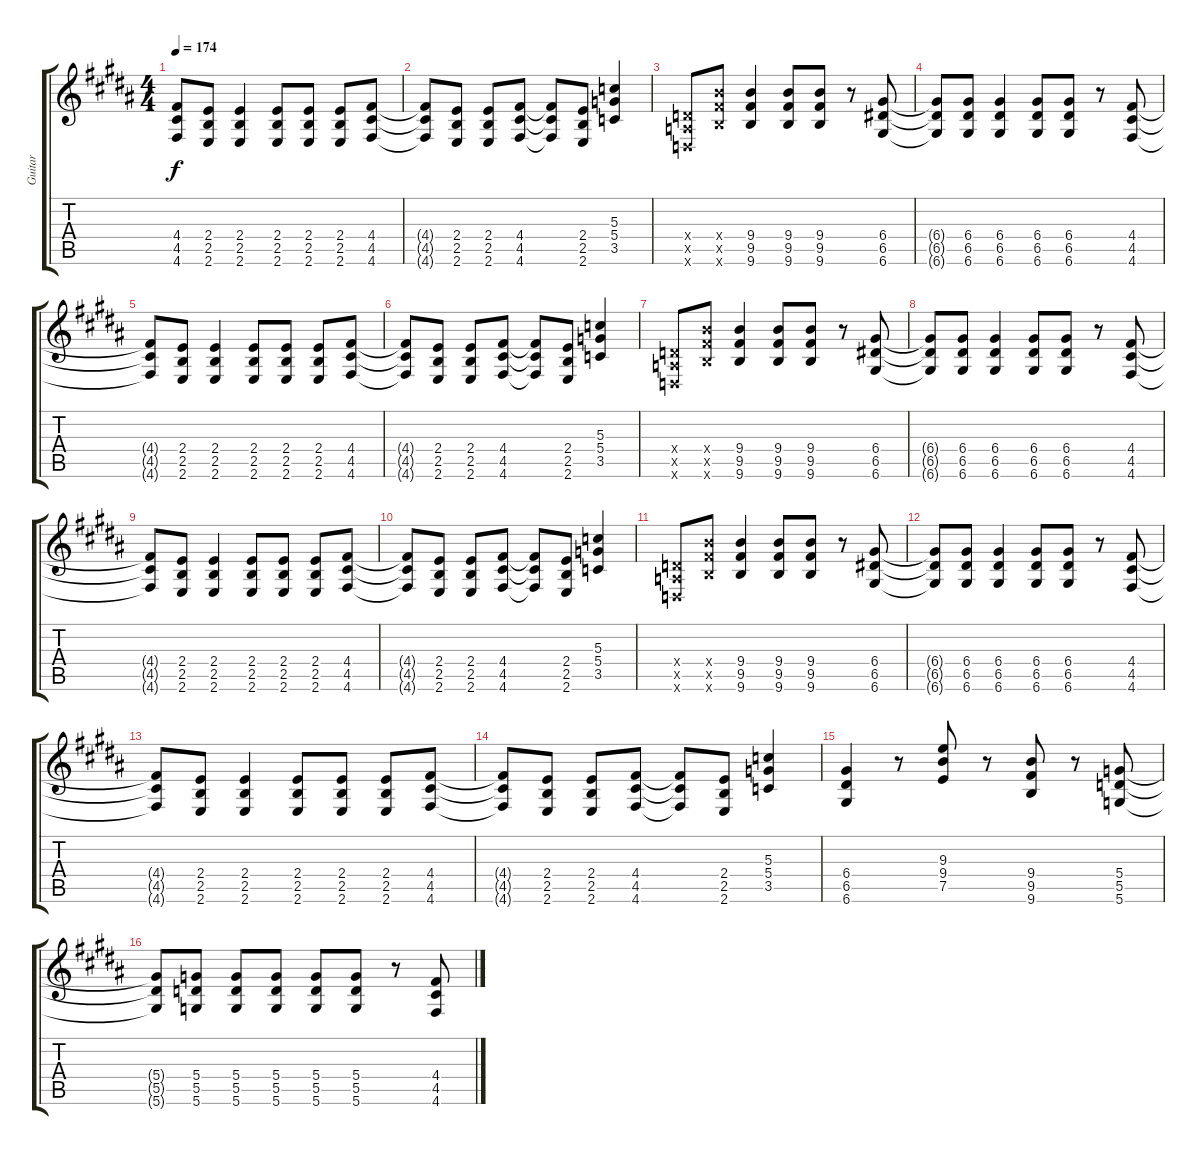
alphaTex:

\track ("Guitar" "Guitar") {instrument distortionguitar}
\staff {score tabs}
\tuning (E4 B3 G3 D3 A2 D2) {hide}
\ts (4 4)
\tempo 174
\clef g2
\ks b
(4.4{t} 4.5{t} 4.6{t}).8{dy f} (2.4 2.5 2.6).8 (2.4 2.5 2.6).4 (2.4 2.5 2.6).8 (2.4 2.5 2.6).8 (2.4 2.5 2.6).8 (4.4 4.5 4.6).8 |
(4.4{t} 4.5{t} 4.6{t}).8 (2.4 2.5 2.6).8 (2.4 2.5 2.6).8 (4.4 4.5 4.6).8 (4.4{t} 4.5{t} 4.6{t}).8 (2.4 2.5 2.6).8 (5.3 5.4 3.5).4 |
(0.4{x} 0.5{x} 0.6{x}).8 (9.4{x} 9.5{x} 9.6{x}).8 (9.4 9.5 9.6).4 (9.4 9.5 9.6).8 (9.4 9.5 9.6).8 r.8 (6.4 6.5 6.6).8 |
(6.4{t} 6.5{t} 6.6{t}).8 (6.4 6.5 6.6).8 (6.4 6.5 6.6).4 (6.4 6.5 6.6).8 (6.4 6.5 6.6).8 r.8 (4.4 4.5 4.6).8 |
(4.4{t} 4.5{t} 4.6{t}).8 (2.4 2.5 2.6).8 (2.4 2.5 2.6).4 (2.4 2.5 2.6).8 (2.4 2.5 2.6).8 (2.4 2.5 2.6).8 (4.4 4.5 4.6).8 |
(4.4{t} 4.5{t} 4.6{t}).8 (2.4 2.5 2.6).8 (2.4 2.5 2.6).8 (4.4 4.5 4.6).8 (4.4{t} 4.5{t} 4.6{t}).8 (2.4 2.5 2.6).8 (5.3 5.4 3.5).4 |
(0.4{x} 0.5{x} 0.6{x}).8 (9.4{x} 9.5{x} 9.6{x}).8 (9.4 9.5 9.6).4 (9.4 9.5 9.6).8 (9.4 9.5 9.6).8 r.8 (6.4 6.5 6.6).8 |
(6.4{t} 6.5{t} 6.6{t}).8 (6.4 6.5 6.6).8 (6.4 6.5 6.6).4 (6.4 6.5 6.6).8 (6.4 6.5 6.6).8 r.8 (4.4 4.5 4.6).8 |
(4.4{t} 4.5{t} 4.6{t}).8 (2.4 2.5 2.6).8 (2.4 2.5 2.6).4 (2.4 2.5 2.6).8 (2.4 2.5 2.6).8 (2.4 2.5 2.6).8 (4.4 4.5 4.6).8 |
(4.4{t} 4.5{t} 4.6{t}).8 (2.4 2.5 2.6).8 (2.4 2.5 2.6).8 (4.4 4.5 4.6).8 (4.4{t} 4.5{t} 4.6{t}).8 (2.4 2.5 2.6).8 (5.3 5.4 3.5).4 |
(0.4{x} 0.5{x} 0.6{x}).8 (9.4{x} 9.5{x} 9.6{x}).8 (9.4 9.5 9.6).4 (9.4 9.5 9.6).8 (9.4 9.5 9.6).8 r.8 (6.4 6.5 6.6).8 |
(6.4{t} 6.5{t} 6.6{t}).8 (6.4 6.5 6.6).8 (6.4 6.5 6.6).4 (6.4 6.5 6.6).8 (6.4 6.5 6.6).8 r.8 (4.4 4.5 4.6).8 |
(4.4{t} 4.5{t} 4.6{t}).8 (2.4 2.5 2.6).8 (2.4 2.5 2.6).4 (2.4 2.5 2.6).8 (2.4 2.5 2.6).8 (2.4 2.5 2.6).8 (4.4 4.5 4.6).8 |
(4.4{t} 4.5{t} 4.6{t}).8 (2.4 2.5 2.6).8 (2.4 2.5 2.6).8 (4.4 4.5 4.6).8 (4.4{t} 4.5{t} 4.6{t}).8 (2.4 2.5 2.6).8 (5.3 5.4 3.5).4 |
(6.4 6.5 6.6).4 r.8 (9.3 9.4 7.5).8 r.8 (9.4 9.5 9.6).8 r.8 (5.4 5.5 5.6).8 |
(5.4{t} 5.5{t} 5.6{t}).8 (5.4 5.5 5.6).8 (5.4 5.5 5.6).8 (5.4 5.5 5.6).8 (5.4 5.5 5.6).8 (5.4 5.5 5.6).8 r.8 (4.4 4.5 4.6).8
